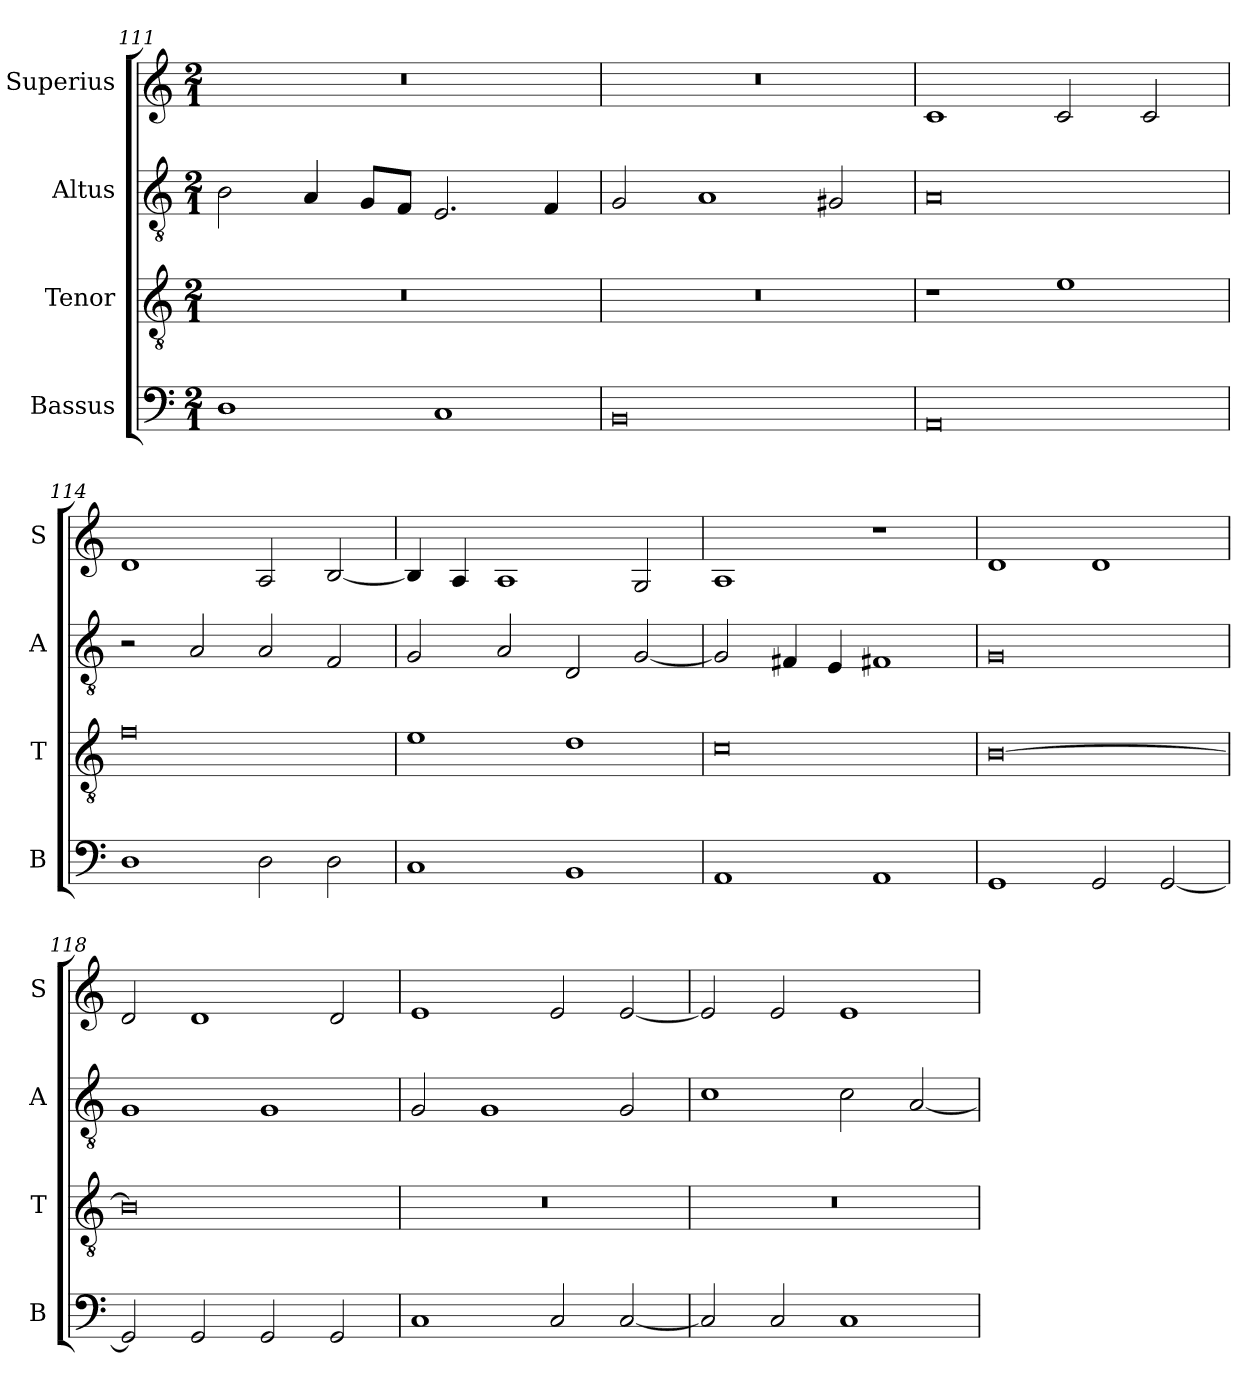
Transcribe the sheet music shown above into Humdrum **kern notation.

**kern	**kern	**kern	**kern
*part4	*part3	*part2	*part1
*staff4	*staff3	*staff2	*staff1
*I"Bassus	*I"Tenor	*I"Altus	*I"Superius
*I'B	*I'T	*I'A	*I'S
*clefF4	*clefGv2	*clefGv2	*clefG2
*k[]	*k[]	*k[]	*k[]
*M2/1	*M2/1	*M2/1	*M2/1
=111	=111	=111	=111
1D	0r	2B	0r
.	.	4A	.
.	.	8GL	.
.	.	8FJ	.
1C	.	2.E	.
.	.	4F	.
=112	=112	=112	=112
0BB	0r	2G	0r
.	.	1A	.
.	.	2G#X	.
=113	=113	=113	=113
0AA	1r	0A	1c
.	1e	.	2c
.	.	.	2c
=114	=114	=114	=114
1D	0f	2r	1d
.	.	2A	.
2D	.	2A	2A
2D	.	2F	[2B
=115	=115	=115	=115
1C	1e	2G	4B]
.	.	.	4A
.	.	2A	1A
1BB	1d	2D	.
.	.	[2G	2G
=116	=116	=116	=116
1AA	0c	2G]	1A
.	.	4F#X	.
.	.	4E	.
1AA	.	1F#X	1r
=117	=117	=117	=117
1GG	[0B	0G	1d
2GG	.	.	1d
[2GG	.	.	.
=118	=118	=118	=118
2GG]	0B]	1G	2d
2GG	.	.	1d
2GG	.	1G	.
2GG	.	.	2d
=119	=119	=119	=119
1C	0r	2G	1e
.	.	1G	.
2C	.	.	2e
[2C	.	2G	[2e
=120	=120	=120	=120
2C]	0r	1c	2e]
2C	.	.	2e
1C	.	2c	1e
.	.	[2A	.
=	=	=	=
*-	*-	*-	*-
